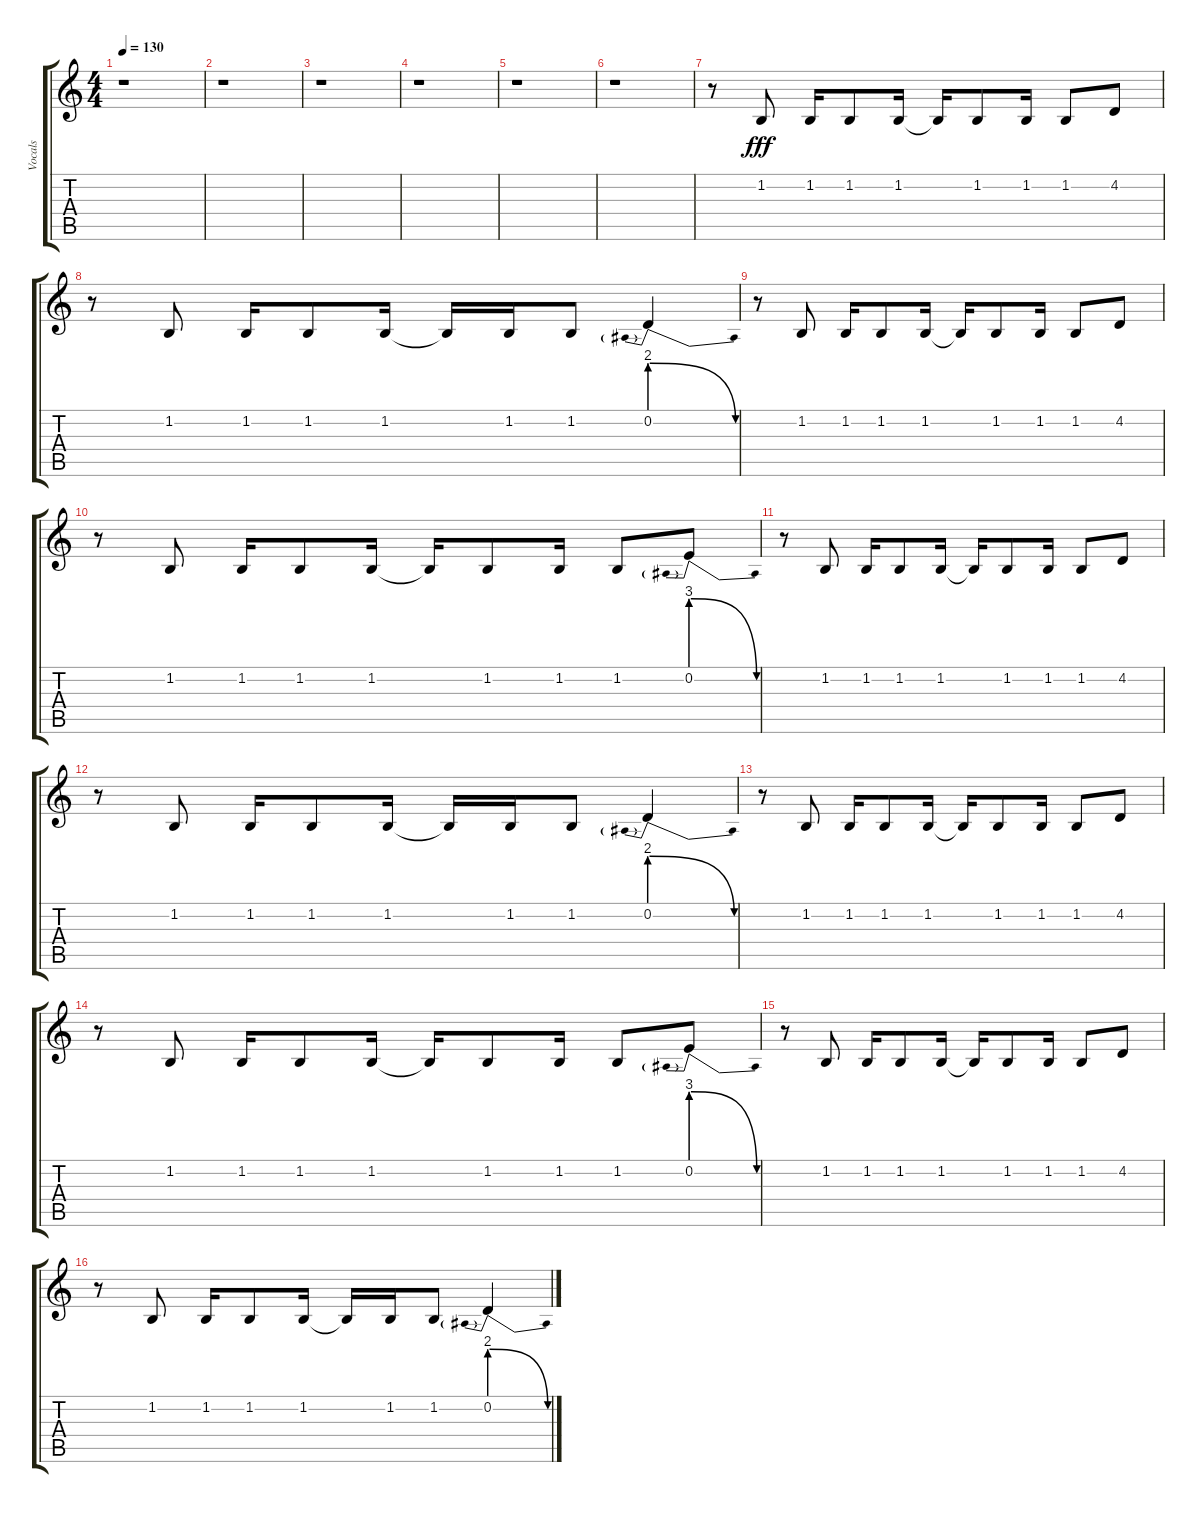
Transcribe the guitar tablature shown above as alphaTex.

\track ("Vocals" "Vocals") {instrument lead2sawtooth}
\staff {score tabs}
\tuning (Eb4 Bb3 Gb3 Db3 Ab2 Eb2) {hide}
\ts (4 4)
\tempo 130
\clef g2
\ks c
r.1{dy f} |
r.1 |
r.1 |
r.1 |
r.1 |
r.1 |
r.8 1.2.8{dy fff} 1.2.16 1.2.8 1.2.16 1.2{t}.16 1.2.8 1.2.16 1.2.8 4.2.8 |
r.8 1.2.8 1.2.16 1.2.8 1.2.16 1.2{t}.16 1.2.16 1.2.8 0.2{be (prebendrelease 0 8 60 0)}.4 |
r.8 1.2.8 1.2.16 1.2.8 1.2.16 1.2{t}.16 1.2.8 1.2.16 1.2.8 4.2.8 |
r.8 1.2.8 1.2.16 1.2.8 1.2.16 1.2{t}.16 1.2.8 1.2.16 1.2.8 0.2{be (prebendrelease 0 12 60 0)}.8 |
r.8 1.2.8 1.2.16 1.2.8 1.2.16 1.2{t}.16 1.2.8 1.2.16 1.2.8 4.2.8 |
r.8 1.2.8 1.2.16 1.2.8 1.2.16 1.2{t}.16 1.2.16 1.2.8 0.2{be (prebendrelease 0 8 60 0)}.4 |
r.8 1.2.8 1.2.16 1.2.8 1.2.16 1.2{t}.16 1.2.8 1.2.16 1.2.8 4.2.8 |
r.8 1.2.8 1.2.16 1.2.8 1.2.16 1.2{t}.16 1.2.8 1.2.16 1.2.8 0.2{be (prebendrelease 0 12 60 0)}.8 |
r.8 1.2.8 1.2.16 1.2.8 1.2.16 1.2{t}.16 1.2.8 1.2.16 1.2.8 4.2.8 |
r.8 1.2.8 1.2.16 1.2.8 1.2.16 1.2{t}.16 1.2.16 1.2.8 0.2{be (prebendrelease 0 8 60 0)}.4
